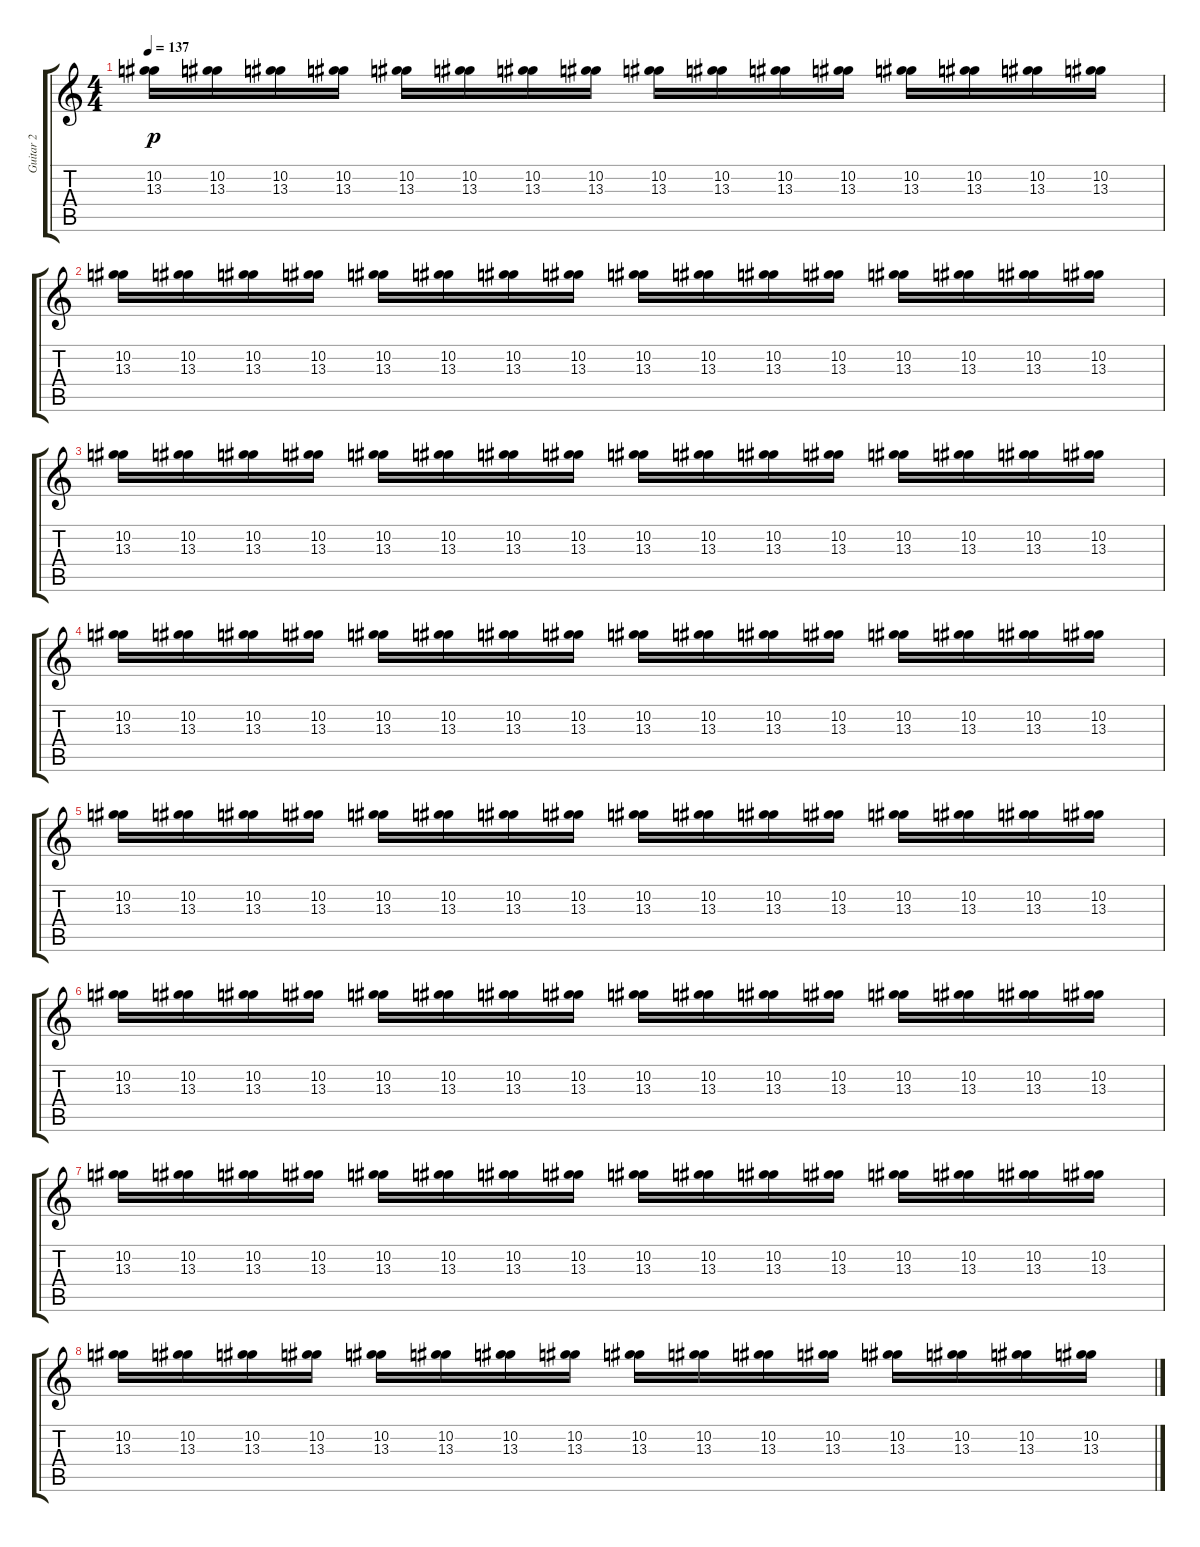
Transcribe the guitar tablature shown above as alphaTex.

\track ("Guitar 2" "Guitar 2") {instrument distortionguitar}
\staff {score tabs}
\tuning (Eb4 Bb3 Gb3 Db3 Ab2 Db2) {hide}
\ts (4 4)
\tempo 137
\clef g2
\ks c
(10.2 13.3).16{dy p} (10.2 13.3).16 (10.2 13.3).16 (10.2 13.3).16 (10.2 13.3).16 (10.2 13.3).16 (10.2 13.3).16 (10.2 13.3).16 (10.2 13.3).16 (10.2 13.3).16 (10.2 13.3).16 (10.2 13.3).16 (10.2 13.3).16 (10.2 13.3).16 (10.2 13.3).16 (10.2 13.3).16 |
(10.2 13.3).16 (10.2 13.3).16 (10.2 13.3).16 (10.2 13.3).16 (10.2 13.3).16 (10.2 13.3).16 (10.2 13.3).16 (10.2 13.3).16 (10.2 13.3).16 (10.2 13.3).16 (10.2 13.3).16 (10.2 13.3).16 (10.2 13.3).16 (10.2 13.3).16 (10.2 13.3).16 (10.2 13.3).16 |
(10.2 13.3).16 (10.2 13.3).16 (10.2 13.3).16 (10.2 13.3).16 (10.2 13.3).16 (10.2 13.3).16 (10.2 13.3).16 (10.2 13.3).16 (10.2 13.3).16 (10.2 13.3).16 (10.2 13.3).16 (10.2 13.3).16 (10.2 13.3).16 (10.2 13.3).16 (10.2 13.3).16 (10.2 13.3).16 |
(10.2 13.3).16 (10.2 13.3).16 (10.2 13.3).16 (10.2 13.3).16 (10.2 13.3).16 (10.2 13.3).16 (10.2 13.3).16 (10.2 13.3).16 (10.2 13.3).16 (10.2 13.3).16 (10.2 13.3).16 (10.2 13.3).16 (10.2 13.3).16 (10.2 13.3).16 (10.2 13.3).16 (10.2 13.3).16 |
(10.2 13.3).16 (10.2 13.3).16 (10.2 13.3).16 (10.2 13.3).16 (10.2 13.3).16 (10.2 13.3).16 (10.2 13.3).16 (10.2 13.3).16 (10.2 13.3).16 (10.2 13.3).16 (10.2 13.3).16 (10.2 13.3).16 (10.2 13.3).16 (10.2 13.3).16 (10.2 13.3).16 (10.2 13.3).16 |
(10.2 13.3).16 (10.2 13.3).16 (10.2 13.3).16 (10.2 13.3).16 (10.2 13.3).16 (10.2 13.3).16 (10.2 13.3).16 (10.2 13.3).16 (10.2 13.3).16 (10.2 13.3).16 (10.2 13.3).16 (10.2 13.3).16 (10.2 13.3).16 (10.2 13.3).16 (10.2 13.3).16 (10.2 13.3).16 |
(10.2 13.3).16 (10.2 13.3).16 (10.2 13.3).16 (10.2 13.3).16 (10.2 13.3).16 (10.2 13.3).16 (10.2 13.3).16 (10.2 13.3).16 (10.2 13.3).16 (10.2 13.3).16 (10.2 13.3).16 (10.2 13.3).16 (10.2 13.3).16 (10.2 13.3).16 (10.2 13.3).16 (10.2 13.3).16 |
(10.2 13.3).16 (10.2 13.3).16 (10.2 13.3).16 (10.2 13.3).16 (10.2 13.3).16 (10.2 13.3).16 (10.2 13.3).16 (10.2 13.3).16 (10.2 13.3).16 (10.2 13.3).16 (10.2 13.3).16 (10.2 13.3).16 (10.2 13.3).16 (10.2 13.3).16 (10.2 13.3).16 (10.2 13.3).16
